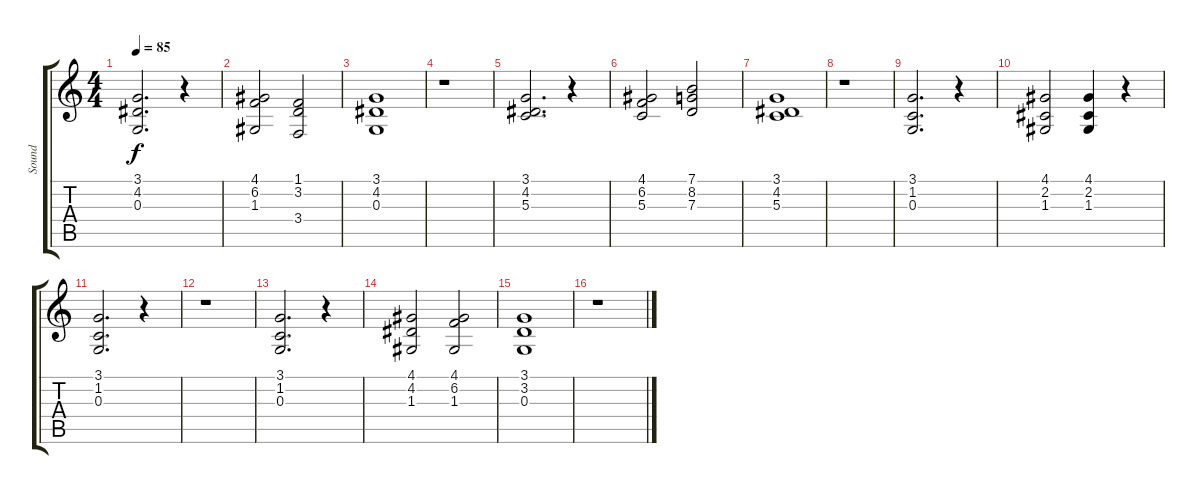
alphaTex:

\track ("Sound" "Sound") {instrument shanai}
\staff {score tabs}
\tuning (E4 B3 G3 D3 A2 E2) {hide}
\ts (4 4)
\tempo 85
\clef g2
\ks c
(3.1 4.2 0.3).2{d dy f} r.4 |
(4.1 6.2 1.3).2 (1.1 3.2 3.4).2 |
(3.1 4.2 0.3).1 |
r.1 |
(3.1 4.2 5.3).2{d} r.4 |
(4.1 6.2 5.3).2 (7.1 8.2 7.3).2 |
(3.1 4.2 5.3).1 |
r.1 |
(3.1 1.2 0.3).2{d} r.4 |
(4.1 2.2 1.3).2 (4.1 2.2 1.3).4 r.4 |
(3.1 1.2 0.3).2{d} r.4 |
r.1 |
(3.1 1.2 0.3).2{d} r.4 |
(4.1 4.2 1.3).2 (4.1 6.2 1.3).2 |
(3.1 3.2 0.3).1 |
r.1
